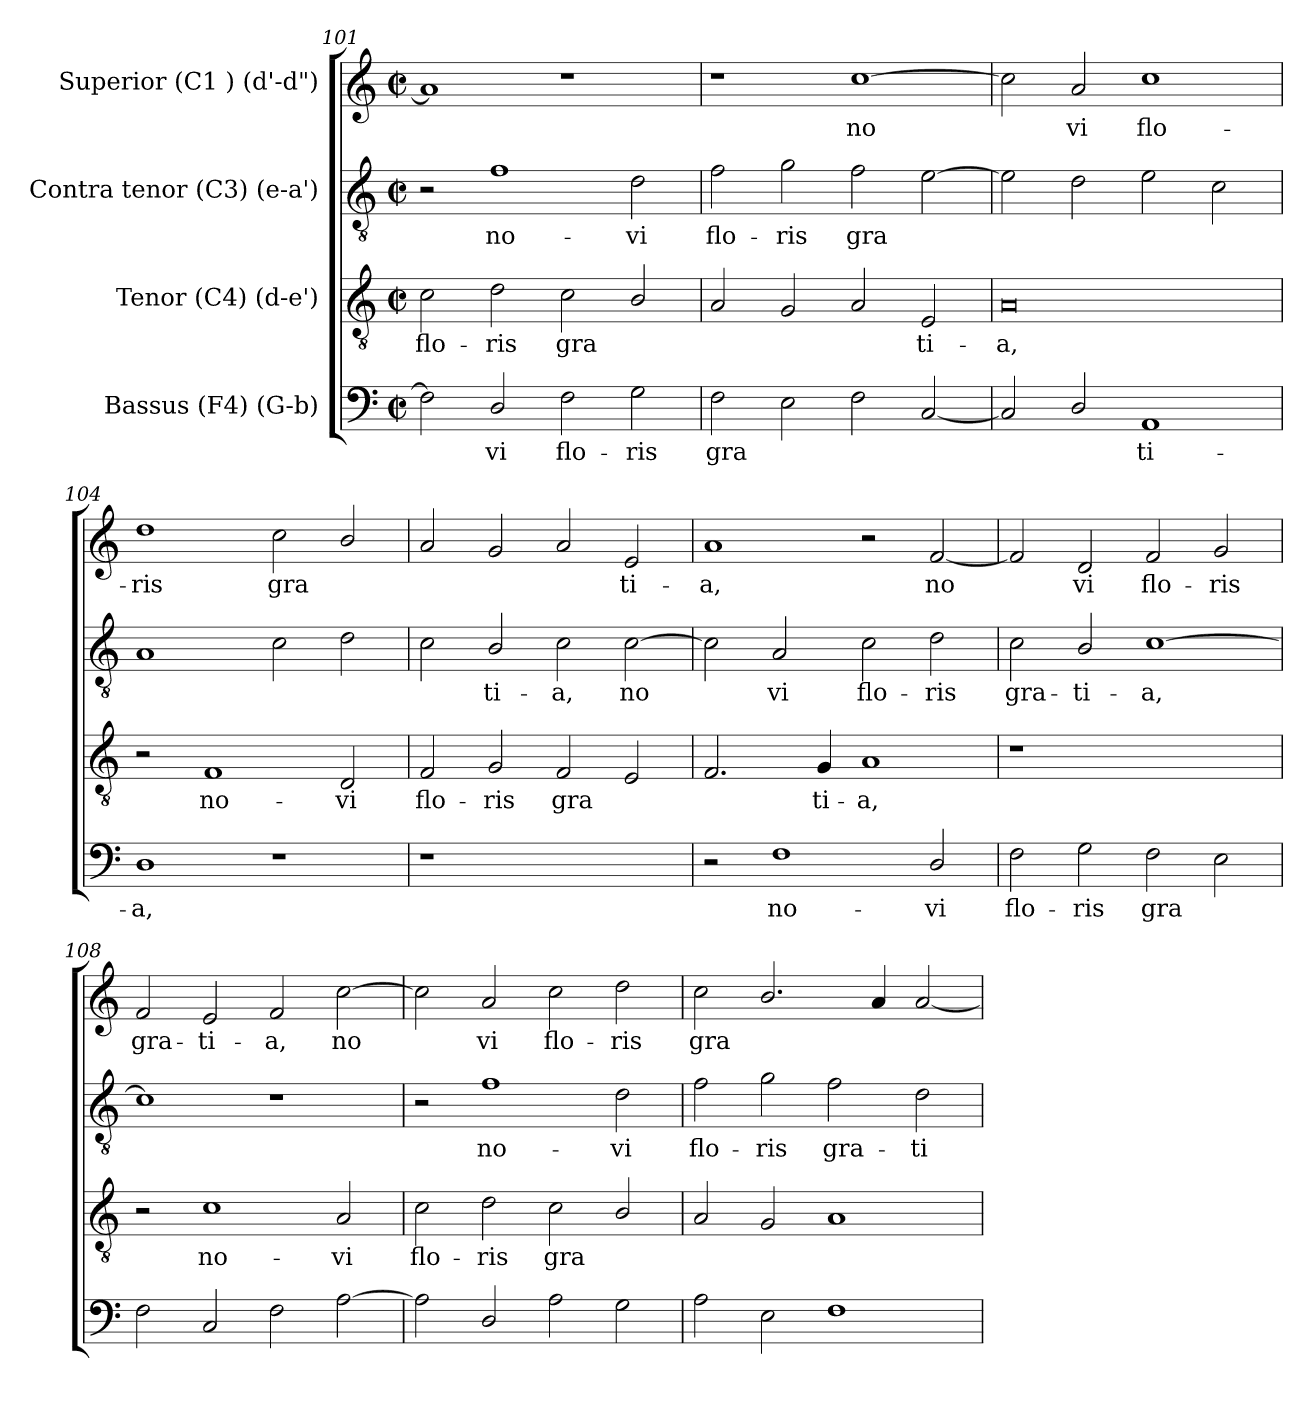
**kern	**text	**kern	**text	**kern	**text	**kern	**text
*part4	*part4	*part3	*part3	*part2	*part2	*part1	*part1
*staff4	*staff4	*staff3	*staff3	*staff2	*staff2	*staff1	*staff1
*I"Bassus (F4)  (G-b)	*	*I"Tenor (C4)  (d-e')	*	*I"Contra tenor (C3)  (e-a')	*	*I"Superior (C1 )  (d'-d")	*
*clefF4	*	*clefGv2	*	*clefGv2	*	*clefG2	*
*k[]	*	*k[]	*	*k[]	*	*k[]	*
*C:	*	*C:	*	*C:	*	*C:	*
*M2/2	*	*M2/2	*	*M2/2	*	*M2/2	*
*met(c|)	*	*met(c|)	*	*met(c|)	*	*met(c|)	*
=101	=101	=101	=101	=101	=101	=101	=101
!	!LO:LY:b:cj	!	!LO:LY:b:cj	!	!	!	!LO:LY:b:cj
2F\]	--	2c\	flo-	2r	.	1a]	.
!	!LO:LY:b:cj	!	!LO:LY:b:cj	!	!LO:LY:b:cj	!	!
2D/	-vi	2d\	-ris	1f	no-	.	.
!	!LO:LY:b:cj	!	!LO:LY:b:cj	!	!	!	!
2F\	flo-	2c\	gra-	.	.	1r	.
!	!LO:LY:b:cj	!	!LO:LY:b:cj	!	!LO:LY:b:cj	!	!
2G\	-ris	2B/	--	2d\	-vi	.	.
=102	=102	=102	=102	=102	=102	=102	=102
!	!LO:LY:b:cj	!	!LO:LY:b:cj	!	!LO:LY:b:cj	!	!
2F\	gra-	2A/	--	2f\	flo-	1r	.
!	!LO:LY:b:cj	!	!LO:LY:b:cj	!	!LO:LY:b:cj	!	!
2E\	--	2G/	--	2g\	-ris	.	.
!	!LO:LY:b:cj	!	!LO:LY:b:cj	!	!LO:LY:b:cj	!	!LO:LY:b:cj
2F\	--	2A/	--	2f\	gra-	[>1cc	no-
!	!LO:LY:b:cj	!	!LO:LY:b:cj	!	!LO:LY:b:cj	!	!
[<2C/	--	2E/	-ti-	[>2e\	--	.	.
=103	=103	=103	=103	=103	=103	=103	=103
!	!LO:LY:b:cj	!	!LO:LY:b:cj	!	!LO:LY:b:cj	!	!LO:LY:b:cj
2C/]	--	0A	-a,	2e\]	--	2cc\]	--
!	!LO:LY:b:cj	!	!	!	!LO:LY:b:cj	!	!LO:LY:b:cj
2D/	--	.	.	2d\	--	2a/	-vi
!	!LO:LY:b:cj	!	!	!	!LO:LY:b:cj	!	!LO:LY:b:cj
1AA	-ti-	.	.	2e\	--	1cc	flo-
!	!	!	!	!	!LO:LY:b:cj	!	!
.	.	.	.	2c\	--	.	.
!!LO:LB:g=z
=104	=104	=104	=104	=104	=104	=104	=104
!	!LO:LY:b:cj	!	!	!	!LO:LY:b:cj	!	!LO:LY:b:cj
1D	-a,	2r	.	1A	--	1dd	-ris
!	!	!	!LO:LY:b:cj	!	!	!	!
.	.	1F	no-	.	.	.	.
!	!	!	!	!	!LO:LY:b:cj	!	!LO:LY:b:cj
1r	.	.	.	2c\	--	2cc\	gra-
!	!	!	!LO:LY:b:cj	!	!LO:LY:b:cj	!	!LO:LY:b:cj
.	.	2D/	-vi	2d\	--	2b/	--
=105	=105	=105	=105	=105	=105	=105	=105
!	!	!	!LO:LY:b:cj	!	!LO:LY:b:cj	!	!LO:LY:b:cj
1r	.	2F/	flo-	2c\	--	2a/	--
!	!	!	!LO:LY:b:cj	!	!LO:LY:b:cj	!	!LO:LY:b:cj
.	.	2G/	-ris	2B/	-ti-	2g/	--
!	!	!	!LO:LY:b:cj	!	!LO:LY:b:cj	!	!LO:LY:b:cj
1ryy	.	2F/	gra-	2c\	-a,	2a/	--
!	!	!	!LO:LY:b:cj	!	!LO:LY:b:cj	!	!LO:LY:b:cj
.	.	2E/	--	[>2c\	no-	2e/	-ti-
=106	=106	=106	=106	=106	=106	=106	=106
!	!	!	!LO:LY:b:cj	!	!LO:LY:b:cj	!	!LO:LY:b:cj
2r	.	2.F/	--	2c\]	--	1a	-a,
!	!LO:LY:b:cj	!	!	!	!LO:LY:b:cj	!	!
1F	no-	.	.	2A/	-vi	.	.
!	!	!	!LO:LY:b:cj	!	!	!	!
.	.	4G/	-ti-	.	.	.	.
!	!	!	!LO:LY:b:cj	!	!LO:LY:b:cj	!	!
.	.	1A	-a,	2c\	flo-	2r	.
!	!LO:LY:b:cj	!	!	!	!LO:LY:b:cj	!	!LO:LY:b:cj
2D/	-vi	.	.	2d\	-ris	[<2f/	no-
=107	=107	=107	=107	=107	=107	=107	=107
!	!LO:LY:b:cj	!	!	!	!LO:LY:b:cj	!	!LO:LY:b:cj
2F\	flo-	1r	.	2c\	gra-	2f/]	--
!	!LO:LY:b:cj	!	!	!	!LO:LY:b:cj	!	!LO:LY:b:cj
2G\	-ris	.	.	2B/	-ti-	2d/	-vi
!	!LO:LY:b:cj	!	!	!	!LO:LY:b:cj	!	!LO:LY:b:cj
2F\	gra-	1ryy	.	[<1c	-a,	2f/	flo-
!	!LO:LY:b:cj	!	!	!	!	!	!LO:LY:b:cj
2E\	--	.	.	.	.	2g/	-ris
!!LO:PB:g=z
=108	=108	=108	=108	=108	=108	=108	=108
!	!LO:LY:b:cj	!	!	!	!LO:LY:b:cj	!	!LO:LY:b:cj
2F\	--	2r	.	1c]	.	2f/	gra-
!	!LO:LY:b:cj	!	!LO:LY:b:cj	!	!	!	!LO:LY:b:cj
2C/	--	1c	no-	.	.	2e/	-ti-
!	!LO:LY:b:cj	!	!	!	!	!	!LO:LY:b:cj
2F\	--	.	.	1r	.	2f/	-a,
!	!LO:LY:b:cj	!	!LO:LY:b:cj	!	!	!	!LO:LY:b:cj
[>2A\	--	2A/	-vi	.	.	[>2cc\	no-
=109	=109	=109	=109	=109	=109	=109	=109
!	!LO:LY:b:cj	!	!LO:LY:b:cj	!	!	!	!LO:LY:b:cj
2A\]	--	2c\	flo-	2r	.	2cc\]	--
!	!LO:LY:b:cj	!	!LO:LY:b:cj	!	!LO:LY:b:cj	!	!LO:LY:b:cj
2D/	--	2d\	-ris	1f	no-	2a/	-vi
!	!LO:LY:b:cj	!	!LO:LY:b:cj	!	!	!	!LO:LY:b:cj
2A\	--	2c\	gra-	.	.	2cc\	flo-
!	!LO:LY:b:cj	!	!LO:LY:b:cj	!	!LO:LY:b:cj	!	!LO:LY:b:cj
2G\	--	2B/	--	2d\	-vi	2dd\	-ris
=110	=110	=110	=110	=110	=110	=110	=110
!	!LO:LY:b:cj	!	!LO:LY:b:cj	!	!LO:LY:b:cj	!	!LO:LY:b:cj
2A\	--	2A/	--	2f\	flo-	2cc\	gra-
!	!LO:LY:b:cj	!	!LO:LY:b:cj	!	!LO:LY:b:cj	!	!LO:LY:b:cj
2E\	--	2G/	--	2g\	-ris	2.b/	--
!	!LO:LY:b:cj	!	!LO:LY:b:cj	!	!LO:LY:b:cj	!	!
1F	--	1A	--	2f\	gra-	.	.
!	!	!	!	!	!	!	!LO:LY:b:cj
.	.	.	.	.	.	4a/	--
!	!	!	!	!	!LO:LY:b:cj	!	!LO:LY:b:cj
.	.	.	.	2d\	-ti-	[<2a/	--
=	=	=	=	=	=	=	=
*-	*-	*-	*-	*-	*-	*-	*-
